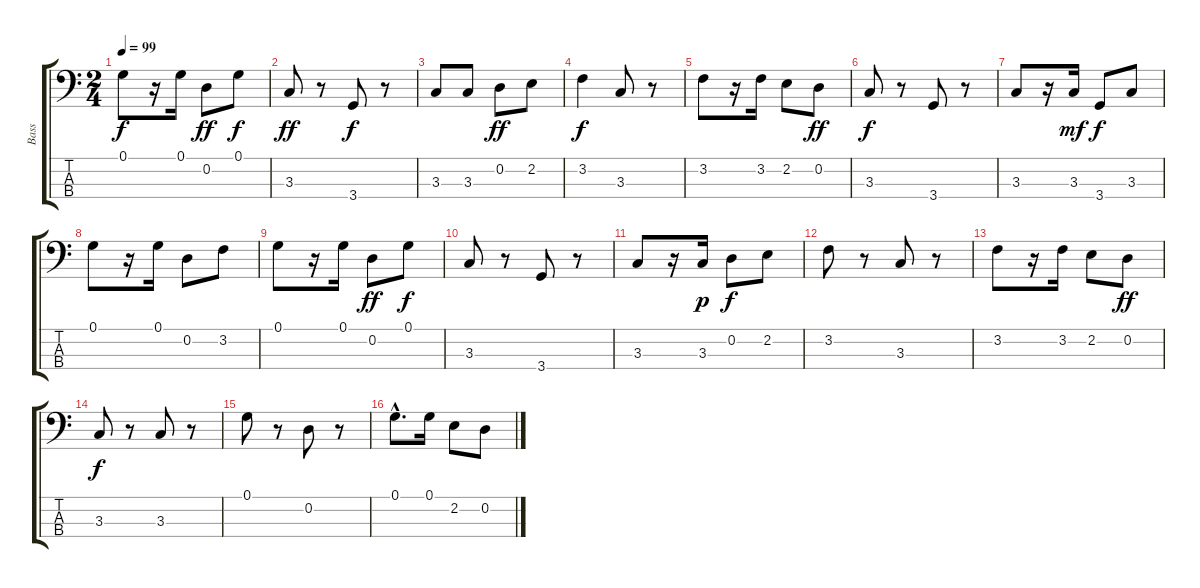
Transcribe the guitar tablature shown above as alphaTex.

\track ("Bass" "Bass") {instrument electricbassfinger}
\staff {score tabs}
\tuning (G2 D2 A1 E1) {hide}
\ts (2 4)
\tempo 99
\clef f4
\ks c
0.1.8{dy f} r.16 0.1.16 0.2.8{dy ff} 0.1.8{dy f} |
3.3.8{dy ff} r.8 3.4.8{dy f} r.8 |
3.3.8 3.3.8 0.2.8{dy ff} 2.2.8 |
3.2.4{dy f} 3.3.8 r.8 |
3.2.8 r.16 3.2.16 2.2.8 0.2.8{dy ff} |
3.3.8{dy f} r.8 3.4.8 r.8 |
3.3.8 r.16 3.3.16{dy mf} 3.4.8{dy f} 3.3.8 |
0.1.8 r.16 0.1.16 0.2.8 3.2.8 |
0.1.8 r.16 0.1.16 0.2.8{dy ff} 0.1.8{dy f} |
3.3.8 r.8 3.4.8 r.8 |
3.3.8 r.16 3.3.16{dy p} 0.2.8{dy f} 2.2.8 |
3.2.8 r.8 3.3.8 r.8 |
3.2.8 r.16 3.2.16 2.2.8 0.2.8{dy ff} |
3.3.8{dy f} r.8 3.3.8 r.8 |
0.1.8 r.8 0.2.8 r.8 |
0.1{hac}.8{d} 0.1.16 2.2.8 0.2.8
